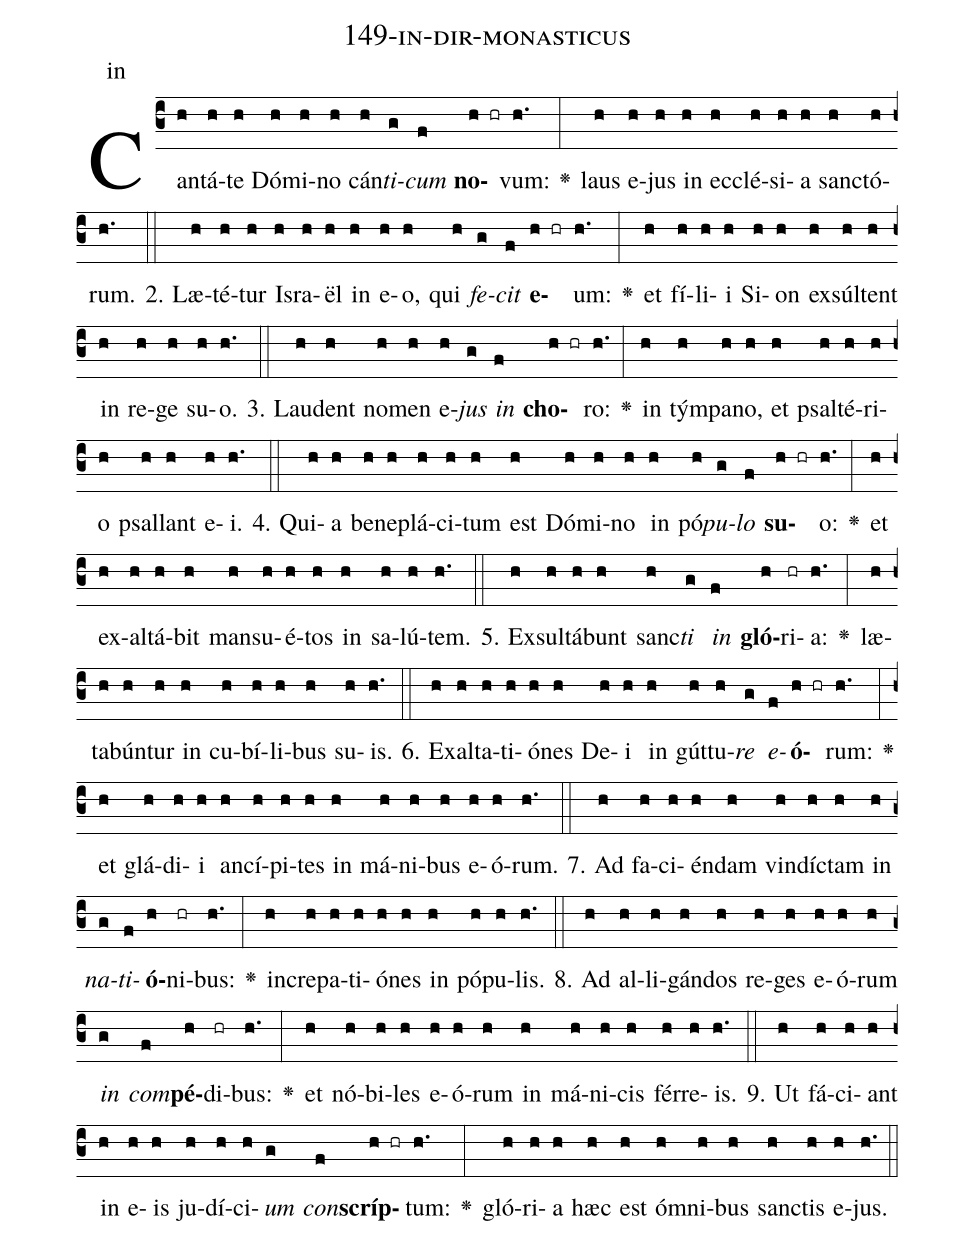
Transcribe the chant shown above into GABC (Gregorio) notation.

name: 149-in-dir-monasticus;
annotation: in;
%%
(c3)Can(h)tá(h)te(h) Dó(h)mi(h)no(h) cán(h)<i>ti</i>(g)<i>cum</i>(f) <b>no</b>(h hr)vum:(h.) <v>\greheightstar</v>(:) laus(h) e(h)jus(h) in(h) ec(h)clé(h)si(h)a(h) sanc(h)tó(h)rum.(h.) (::)
2. Læ(h)té(h)tur(h) Is(h)ra(h)ël(h) in(h) e(h)o,(h) qui(h) <i>fe</i>(g)<i>cit</i>(f) <b>e</b>(h hr)um:(h.) <v>\greheightstar</v>(:) et(h) fí(h)li(h)i(h) Si(h)on(h) ex(h)súl(h)tent(h) in(h) re(h)ge(h) su(h)o.(h.) (::)
3. Lau(h)dent(h) no(h)men(h) e(h)<i>jus</i>(g) <i>in</i>(f) <b>cho</b>(h hr)ro:(h.) <v>\greheightstar</v>(:) in(h) tým(h)pa(h)no,(h) et(h) psal(h)té(h)ri(h)o(h) psal(h)lant(h) e(h)i.(h.) (::)
4. Qui(h)a(h) be(h)ne(h)plá(h)ci(h)tum(h) est(h) Dó(h)mi(h)no(h) in(h) pó(h)<i>pu</i>(g)<i>lo</i>(f) <b>su</b>(h hr)o:(h.) <v>\greheightstar</v>(:) et(h) ex(h)al(h)tá(h)bit(h) man(h)su(h)é(h)tos(h) in(h) sa(h)lú(h)tem.(h.) (::)
5. Ex(h)sul(h)tá(h)bunt(h) sanc(h)<i>ti</i>(g) <i>in</i>(f) <b>gló</b>(h)ri(hr)a:(h.) <v>\greheightstar</v>(:) læ(h)ta(h)bún(h)tur(h) in(h) cu(h)bí(h)li(h)bus(h) su(h)is.(h.) (::)
6. Ex(h)al(h)ta(h)ti(h)ó(h)nes(h) De(h)i(h) in(h) gút(h)tu(h)<i>re</i>(g) <i>e</i>(f)<b>ó</b>(h hr)rum:(h.) <v>\greheightstar</v>(:) et(h) glá(h)di(h)i(h) an(h)cí(h)pi(h)tes(h) in(h) má(h)ni(h)bus(h) e(h)ó(h)rum.(h.) (::)
7. Ad(h) fa(h)ci(h)én(h)dam(h) vin(h)díc(h)tam(h) in(h) <i>na</i>(g)<i>ti</i>(f)<b>ó</b>(h)ni(hr)bus:(h.) <v>\greheightstar</v>(:) in(h)cre(h)pa(h)ti(h)ó(h)nes(h) in(h) pó(h)pu(h)lis.(h.) (::)
8. Ad(h) al(h)li(h)gán(h)dos(h) re(h)ges(h) e(h)ó(h)rum(h) <i>in</i>(g) <i>com</i>(f)<b>pé</b>(h)di(hr)bus:(h.) <v>\greheightstar</v>(:) et(h) nó(h)bi(h)les(h) e(h)ó(h)rum(h) in(h) má(h)ni(h)cis(h) fér(h)re(h)is.(h.) (::)
9. Ut(h) fá(h)ci(h)ant(h) in(h) e(h)is(h) ju(h)dí(h)ci(h)<i>um</i>(g) <i>con</i>(f)<b>scríp</b>(h hr)tum:(h.) <v>\greheightstar</v>(:) gló(h)ri(h)a(h) hæc(h) est(h) óm(h)ni(h)bus(h) sanc(h)tis(h) e(h)jus.(h.) (::)
